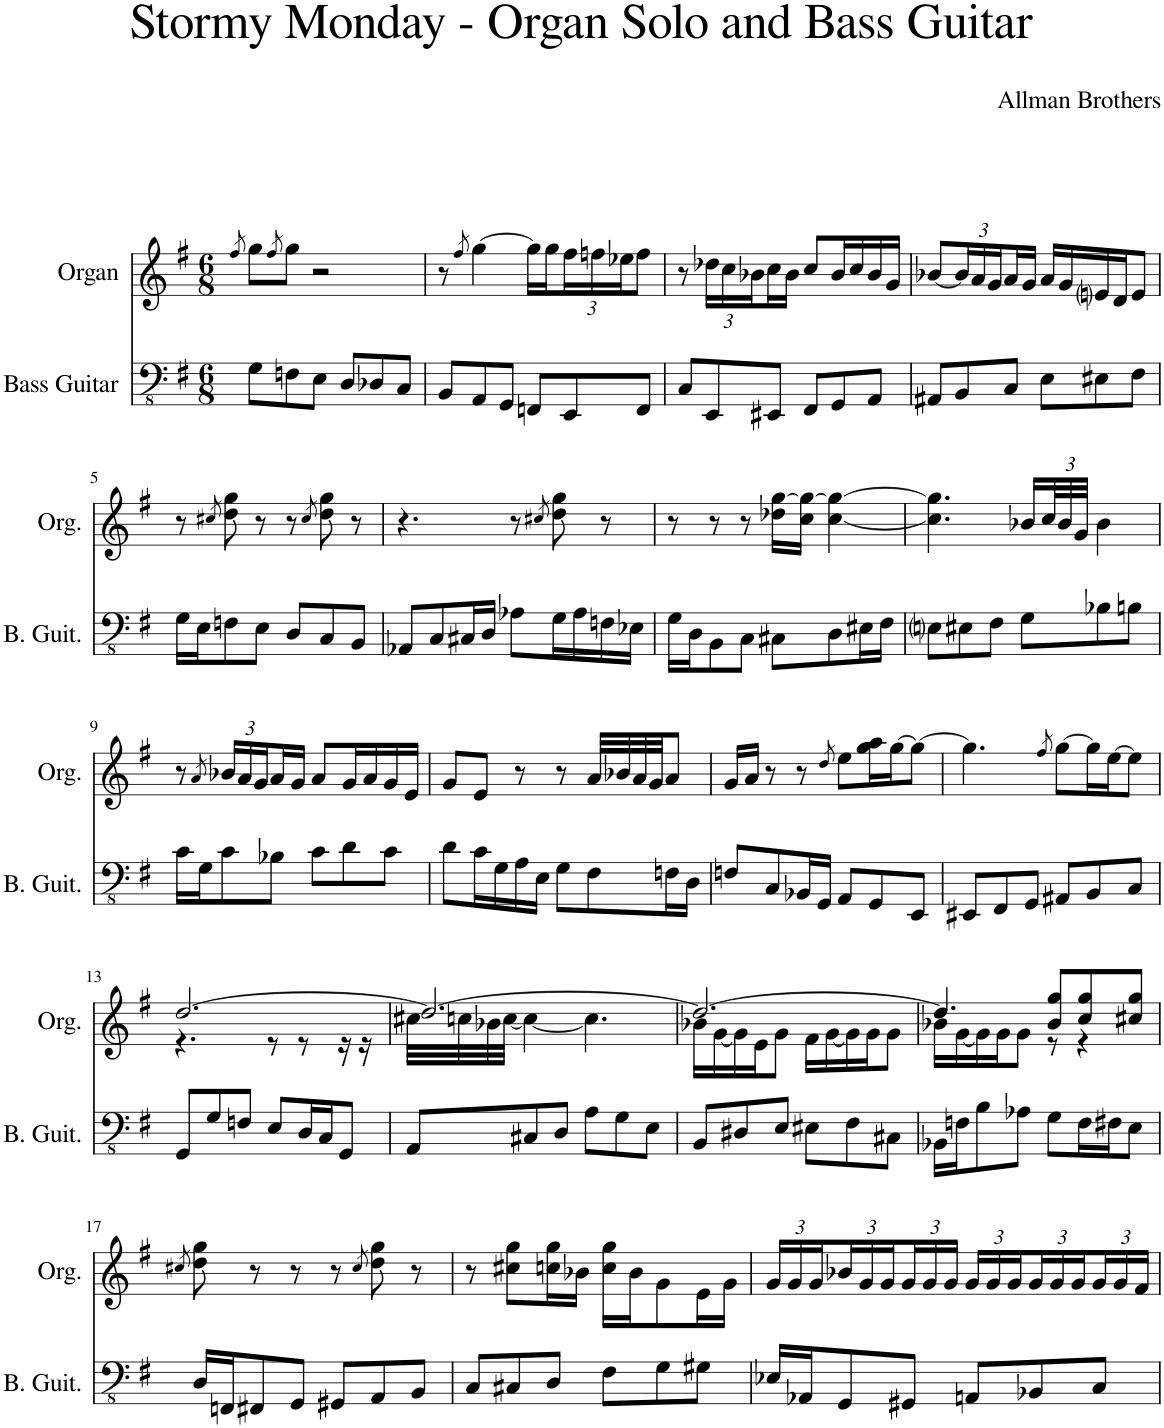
**kern	**kern
*part2	*part1
*staff2	*staff1
*I"Bass Guitar	*I"Organ
*I'B. Guit.	*I'Org.
*clefFv4	*clefG2
*k[f#]	*k[f#]
*M6/8	*M6/8
=1	=1
.	8qff#/
8GG\L	8gg\L
.	8qff#/
8FFn\	8gg\J
8EE\J	2r
8DD/L	.
8DD-X/	.
8CC/J	.
=2	=2
8BBB/L	8r
.	8qff#/
8AAA/	[4gg\
8GGG/J	.
8FFFn/L	16gg\LL]
.	16gg\
*	*Xbrackettup
8EEE/	24ff#\
.	24ffn\
.	24ee-X\J
8FFF/J	8ff\J
=3	=3
8CC/L	8r
8EEE/	24dd-X\LL
.	24cc\
.	24b-X\
8EEE#X/J	16cc\
.	16b-\JJ
8FFF#/L	8cc/L
8GGG/	16b-/L
.	16cc/
8AAA/J	16b-/
.	16g/JJ
=4	=4
8AAA#X/L	[8b-X/L
8BBB/	24b-/L]
.	24a/
.	24g/
8CC/J	16a/
.	16g/JJ
8EE\L	16a/LL
.	16g/
8EE#X\	16eni/
.	16d/J
8FF#\J	8e/J
!!LO:LB:g=z
=5	=5
16GG\LL	8r
16EE\J	.
.	8qcc#X/
8FFn\	8dd\ 8gg\
8EE\J	8r
8DD/L	8r
.	8qcc#/
8CC/	8dd\ 8gg\
8BBB/J	8r
=6	=6
8AAA-X/L	4.r
8CC/	.
16CC#X/L	.
16DD/JJ	.
8AA-X\L	8r
.	8qcc#X/
16GG\L	8dd\ 8gg\
16AA-\	.
16FFn\	8r
16EE-X\JJ	.
=7	=7
16GG\LL	8r
16DD\J	.
8BBB\	8r
8CC\J	8r
8CC#X\L	16dd-X\ [16gg\LL
.	16cc\ 16gg\_JJ
8DD\	[4cc\ 4gg\_
16EE#X\L	.
16FF#\JJ	.
=8	=8
8EEni\L	4.cc\] 4.gg\]
8EE#X\	.
8FF#\J	.
8GG\L	16b-X/LL
.	48cc/L
.	48b-/
.	48g/JJJ
8BB-X\	4b-\
8BBn\J	.
!!LO:LB:g=z
=9	=9
16C\LL	8r
16GG\J	.
.	8qa/
8C\	24b-X/LL
.	24a/
.	24g/
8BB-X\J	16a/
.	16g/JJ
8C\L	8a/L
8D\	16g/L
.	16a/
8C\J	16g/
.	16e/JJ
=10	=10
8D\L	8g/L
16C\L	8e/J
16GG\	.
16AA\	8r
16EE\JJ	.
8GG\L	8r
8FF#\	32a/LLL
.	32b-X/
.	32a/
.	32g/JJ
16FFn\L	8a/J
16DD\JJ	.
=11	=11
8FFn/L	16g/LL
.	16a/JJ
8CC/	8r
16BBB-X/L	8r
16GGG/JJ	.
.	8qdd/
8AAA/L	8ee\L
8GGG/	16gg\ 16aa\L
.	[16gg\J
8EEE/J	8gg\J_
=12	=12
8EEE#X/L	4.gg\]
8FFF#/	.
8GGG/J	.
.	8qff#/
8AAA#X/L	[8gg\L
8BBB/	16gg\L]
.	[16ee\J
8CC/J	8ee\J]
!!LO:LB:g=z
=13	=13
*	*^
8GGG/L	[2.dd/	4.r
8GG/	.	.
8FFn/J	.	.
8EE/L	.	8r
16DD/L	.	8r
16CC/J	.	.
8GGG/J	.	16r
.	.	16r
=14	=14	=14
8AAA/L	2.dd/_	32cc#X\LLL
.	.	32ccn\
.	.	32b-X\
.	.	[32cc\JJJ
8CC#X/	.	4cc\_
8DD/J	.	.
8AA\L	.	4.cc\]
8GG\	.	.
8EE\J	.	.
=15	=15	=15
8BBB/L	2.dd/_	16b-X\LL
.	.	[16g\
8DD#X/	.	16g\]
.	.	16e\J
8EE/J	.	8g\J
8EE#X\L	.	16f#\LL
.	.	[16g\
8FF#\	.	16g\]
.	.	16g\J
8CC#X\J	.	8g\J
=16	=16	=16
16BBB-X\LL	4.dd/]	16b-X\LL
16FFn\J	.	[16g\
8BB\	.	16g\]
.	.	16g\J
8AA-X\J	.	8g\J
8GG\L	8b-/ 8gg/L	8r
16FF\L	8cc/ 8gg/	4r
16FF#X\J	.	.
8EE\J	8cc#X/ 8gg/J	.
*	*v	*v
!!LO:LB:g=z
=17	=17
.	8qcc#X/
16DD/LL	8dd\ 8gg\
16FFFn/J	.
8FFF#X/	8r
8GGG/J	8r
8GGG#X/L	8r
.	8qcc#/
8AAA/	8dd\ 8gg\
8BBB/J	8r
=18	=18
8CC/L	8r
8CC#X/	8cc#X\ 8gg\L
8DD/J	16ccn\ 16gg\L
.	16b-X\JJ
8FF#\L	16cc\ 16gg\LL
.	16b-\J
8GG\	8g\
8GG#X\J	16e\L
.	16g\JJ
=19	=19
16EE-X/LL	24g/LL
.	24g/
16AAA-X/J	.
.	24g/
8GGG/	24b-X/
.	24g/
.	24g/
8GGG#X/J	24g/
.	24g/
.	24g/JJ
8AAAn/L	24g/LL
.	24g/
.	24g/
8BBB-X/	24g/
.	24g/
.	24g/
8CC/J	24g/
.	24g/
.	24f#/JJ
=	=
*-	*-
